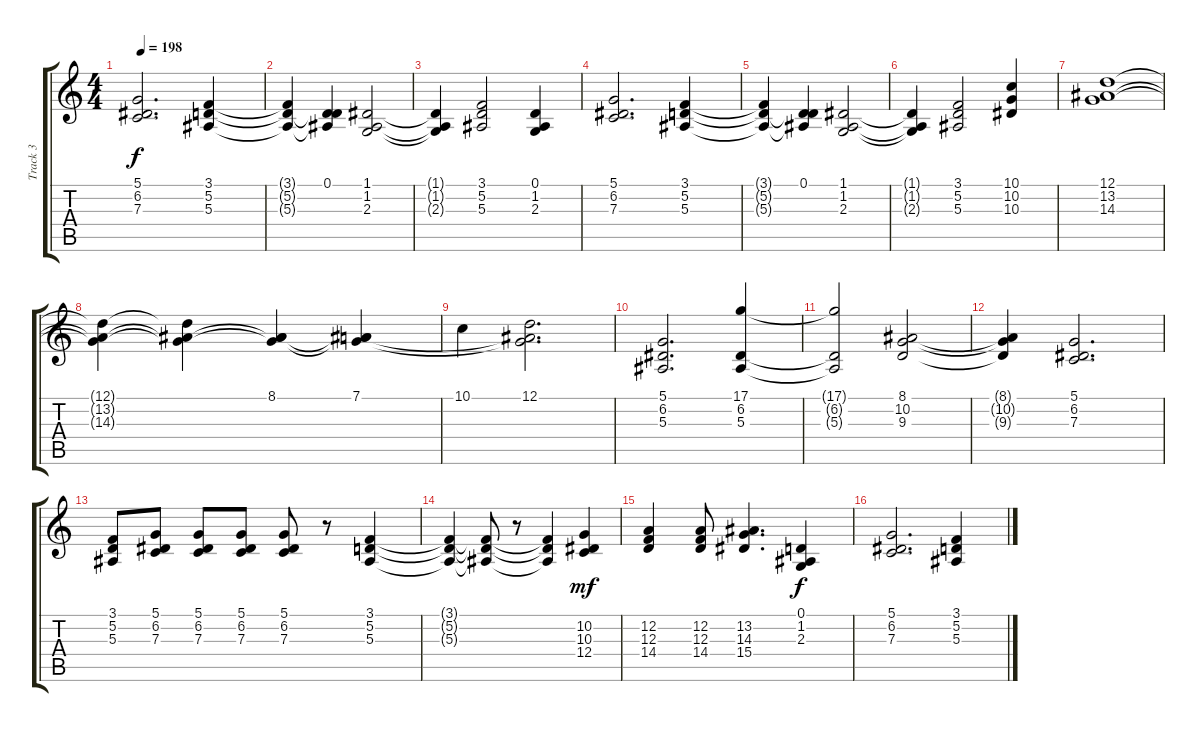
\track ("Track 3" "Track 3") {instrument stringensemble1}
\staff {score tabs}
\tuning (D4 A3 F3 C3 G2 C2) {hide}
\ts (4 4)
\tempo 198
\clef g2
\ks c
(5.1 6.2 7.3).2{d dy f} (3.1 5.2 5.3).4 |
(3.1{t} 5.2{t} 5.3{t}).4 (0.1 5.2{t} 5.3{t}).4 (1.1 1.2 2.3).2 |
(1.1{t} 1.2{t} 2.3{t}).4 (3.1 5.2 5.3).2 (0.1 1.2 2.3).4 |
(5.1 6.2 7.3).2{d} (3.1 5.2 5.3).4 |
(3.1{t} 5.2{t} 5.3{t}).4 (0.1 5.2{t} 5.3{t}).4 (1.1 1.2 2.3).2 |
(1.1{t} 1.2{t} 2.3{t}).4 (3.1 5.2 5.3).2 (10.1 10.2 10.3).4 |
(12.1 13.2 14.3).1 |
(12.1{t} 13.2{t} 14.3{t}).4 (12.1{t} 13.2{t} 14.3{t}).4 (8.1 13.2{t} 14.3{t}).4 (7.1 13.2{t} 14.3{t}).4 |
10.1.4 (12.1 13.2{t} 14.3{t}).2{d} |
(5.1 6.2 5.3).2{d} (17.1 6.2 5.3).4 |
(17.1{t} 6.2{t} 5.3{t}).2 (8.1 10.2 9.3).2 |
(8.1{t} 10.2{t} 9.3{t}).4 (5.1 6.2 7.3).2{d} |
(3.1 5.2 5.3).8 (5.1 6.2 7.3).8 (5.1 6.2 7.3).8 (5.1 6.2 7.3).8 (5.1 6.2 7.3).8 r.8 (3.1 5.2 5.3).4 |
(3.1{t} 5.2{t} 5.3{t}).4 (3.1{t} 5.2{t} 5.3{t}).8 r.8 (3.1{t} 5.2{t} 5.3{t}).4 (10.2 10.3 12.4).4{dy mf} |
(12.2 12.3 14.4).4 (12.2 12.3 14.4).8 (13.2 14.3 15.4).4{d} (0.1 1.2 2.3).4{dy f} |
(5.1 6.2 7.3).2{d} (3.1 5.2 5.3).4
